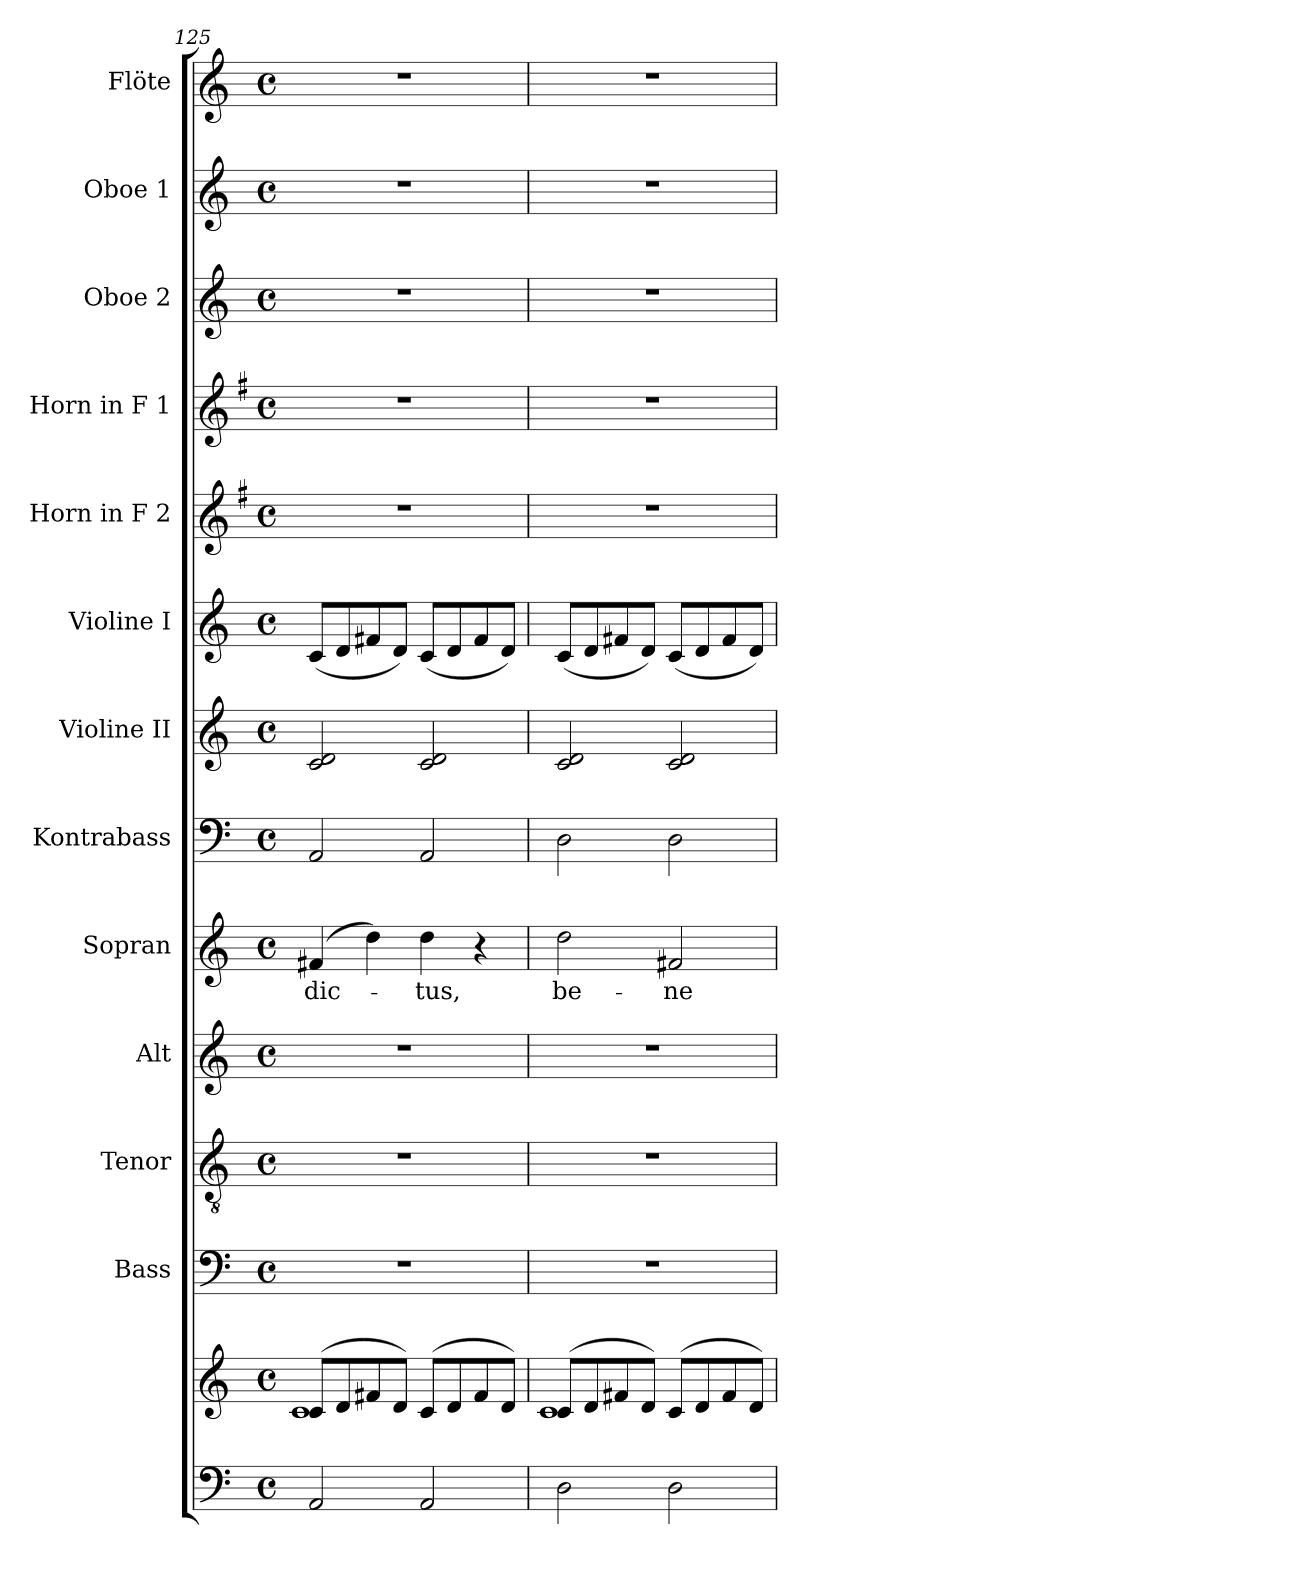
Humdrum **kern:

**kern	**kern	**kern	**kern	**kern	**kern	**text	**kern	**kern	**kern	**kern	**kern	**kern	**kern	**kern
*part13	*part13	*part12	*part11	*part10	*part9	*part9	*part8	*part7	*part6	*part5	*part4	*part3	*part2	*part1
*staff14	*staff13	*staff12	*staff11	*staff10	*staff9	*staff9	*staff8	*staff7	*staff6	*staff5	*staff4	*staff3	*staff2	*staff1
*	*	*I"Bass	*I"Tenor	*I"Alt	*I"Sopran	*	*I"Kontrabass	*I"Violine II	*I"Violine I	*I"Horn in F 2	*I"Horn in F 1	*I"Oboe 2	*I"Oboe 1	*I"Flöte
*	*	*I'B.	*I'T.	*I'A.	*I'S.	*	*I'Kb.	*I'Vl. II	*I'Vl. I	*	*	*I'Ob. 2	*I'Ob. 1	*I'Fl.
*clefF4	*clefG2	*clefF4	*clefGv2	*clefG2	*clefG2	*	*clefF4	*clefG2	*clefG2	*clefG2	*clefG2	*clefG2	*clefG2	*clefG2
*	*	*	*	*	*	*	*ITrd7c12	*	*	*ITrd4c7	*ITrd4c7	*	*	*
*k[]	*k[]	*k[]	*k[]	*k[]	*k[]	*	*k[]	*k[]	*k[]	*k[]	*k[]	*k[]	*k[]	*k[]
*C:	*C:	*C:	*C:	*C:	*C:	*	*C:	*C:	*C:	*C:	*C:	*C:	*C:	*C:
*M4/4	*M4/4	*M4/4	*M4/4	*M4/4	*M4/4	*	*M4/4	*M4/4	*M4/4	*M4/4	*M4/4	*M4/4	*M4/4	*M4/4
*met(c)	*met(c)	*met(c)	*met(c)	*met(c)	*met(c)	*	*met(c)	*met(c)	*met(c)	*met(c)	*met(c)	*met(c)	*met(c)	*met(c)
=125	=125	=125	=125	=125	=125	=125	=125	=125	=125	=125	=125	=125	=125	=125
*	*^	*	*	*	*	*	*	*	*	*	*	*	*	*
!	!	!	!	!	!	!	!LO:LY:b	!	!	!	!	!	!	!	!
2AA/	(>8c/L	1c	1r	1r	1r	(4f#X/	-dic-	2AAA/	2c/ 2d/	(<8c/L	1r	1r	1r	1r	1r
.	8d/	.	.	.	.	.	.	.	.	8d/	.	.	.	.	.
.	8f#X/	.	.	.	.	4dd\)	.	.	.	8f#X/	.	.	.	.	.
.	8d/J)	.	.	.	.	.	.	.	.	8d/J)	.	.	.	.	.
!	!	!	!	!	!	!	!LO:LY:b	!	!	!	!	!	!	!	!
2AA/	(>8c/L	.	.	.	.	4dd\	-tus,	2AAA/	2c/ 2d/	(<8c/L	.	.	.	.	.
.	8d/	.	.	.	.	.	.	.	.	8d/	.	.	.	.	.
.	8f#/	.	.	.	.	4r	.	.	.	8f#/	.	.	.	.	.
.	8d/J)	.	.	.	.	.	.	.	.	8d/J)	.	.	.	.	.
=126	=126	=126	=126	=126	=126	=126	=126	=126	=126	=126	=126	=126	=126	=126	=126
!	!	!	!	!	!	!	!LO:LY:b	!	!	!	!	!	!	!	!
2D\	(>8c/L	1c	1r	1r	1r	2dd\	be-	2DD\	2c/ 2d/	(<8c/L	1r	1r	1r	1r	1r
.	8d/	.	.	.	.	.	.	.	.	8d/	.	.	.	.	.
.	8f#X/	.	.	.	.	.	.	.	.	8f#X/	.	.	.	.	.
.	8d/J)	.	.	.	.	.	.	.	.	8d/J)	.	.	.	.	.
!	!	!	!	!	!	!	!LO:LY:b	!	!	!	!	!	!	!	!
2D\	(>8c/L	.	.	.	.	2f#X/	-ne-	2DD\	2c/ 2d/	(<8c/L	.	.	.	.	.
.	8d/	.	.	.	.	.	.	.	.	8d/	.	.	.	.	.
.	8f#/	.	.	.	.	.	.	.	.	8f#/	.	.	.	.	.
.	8d/J)	.	.	.	.	.	.	.	.	8d/J)	.	.	.	.	.
*	*v	*v	*	*	*	*	*	*	*	*	*	*	*	*	*
=	=	=	=	=	=	=	=	=	=	=	=	=	=	=
*-	*-	*-	*-	*-	*-	*-	*-	*-	*-	*-	*-	*-	*-	*-
